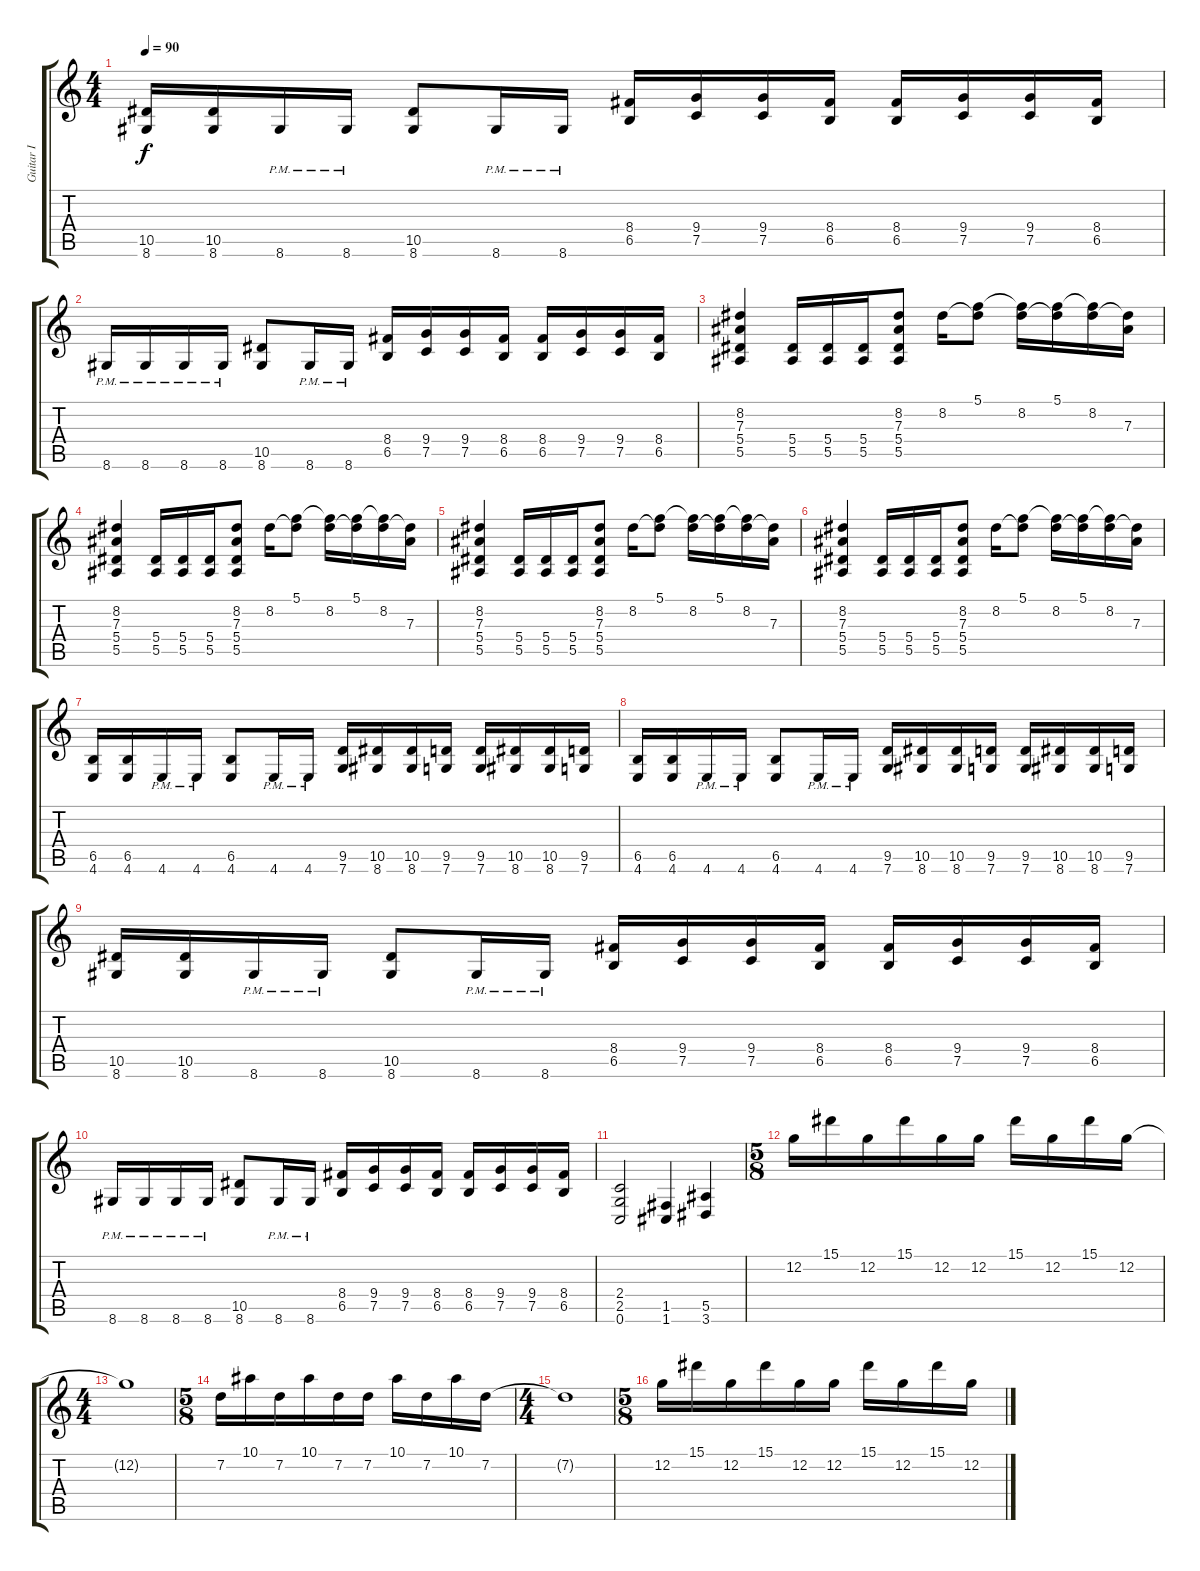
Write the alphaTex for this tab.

\track ("Guitar I" "Guitar I") {instrument distortionguitar}
\staff {score tabs}
\tuning (C4 G3 Eb3 Bb2 F2 C2) {hide}
\ts (4 4)
\tempo 90
\clef g2
\ks c
(10.5 8.6).16{dy f} (10.5 8.6).16 8.6{pm}.16 8.6{pm}.16 (10.5 8.6).8 8.6{pm}.16 8.6{pm}.16 (8.4 6.5).16 (9.4 7.5).16 (9.4 7.5).16 (8.4 6.5).16 (8.4 6.5).16 (9.4 7.5).16 (9.4 7.5).16 (8.4 6.5).16 |
8.6{pm}.16 8.6{pm}.16 8.6{pm}.16 8.6{pm}.16 (10.5 8.6).8 8.6{pm}.16 8.6{pm}.16 (8.4 6.5).16 (9.4 7.5).16 (9.4 7.5).16 (8.4 6.5).16 (8.4 6.5).16 (9.4 7.5).16 (9.4 7.5).16 (8.4 6.5).16 |
(8.2 7.3 5.4 5.5).4 (5.4 5.5).16 (5.4 5.5).16 (5.4 5.5).16 (8.2 7.3 5.4 5.5).8 8.2.16 (5.1 8.2{t}).8 (5.1{t} 8.2).16 (5.1 8.2{t}).16 (5.1{t} 8.2).16 (8.2{t} 7.3).16 |
(8.2 7.3 5.4 5.5).4 (5.4 5.5).16 (5.4 5.5).16 (5.4 5.5).16 (8.2 7.3 5.4 5.5).8 8.2.16 (5.1 8.2{t}).8 (5.1{t} 8.2).16 (5.1 8.2{t}).16 (5.1{t} 8.2).16 (8.2{t} 7.3).16 |
(8.2 7.3 5.4 5.5).4 (5.4 5.5).16 (5.4 5.5).16 (5.4 5.5).16 (8.2 7.3 5.4 5.5).8 8.2.16 (5.1 8.2{t}).8 (5.1{t} 8.2).16 (5.1 8.2{t}).16 (5.1{t} 8.2).16 (8.2{t} 7.3).16 |
(8.2 7.3 5.4 5.5).4 (5.4 5.5).16 (5.4 5.5).16 (5.4 5.5).16 (8.2 7.3 5.4 5.5).8 8.2.16 (5.1 8.2{t}).8 (5.1{t} 8.2).16 (5.1 8.2{t}).16 (5.1{t} 8.2).16 (8.2{t} 7.3).16 |
(6.5 4.6).16 (6.5 4.6).16 4.6{pm}.16 4.6{pm}.16 (6.5 4.6).8 4.6{pm}.16 4.6{pm}.16 (9.5 7.6).16 (10.5 8.6).16 (10.5 8.6).16 (9.5 7.6).16 (9.5 7.6).16 (10.5 8.6).16 (10.5 8.6).16 (9.5 7.6).16 |
(6.5 4.6).16 (6.5 4.6).16 4.6{pm}.16 4.6{pm}.16 (6.5 4.6).8 4.6{pm}.16 4.6{pm}.16 (9.5 7.6).16 (10.5 8.6).16 (10.5 8.6).16 (9.5 7.6).16 (9.5 7.6).16 (10.5 8.6).16 (10.5 8.6).16 (9.5 7.6).16 |
(10.5 8.6).16 (10.5 8.6).16 8.6{pm}.16 8.6{pm}.16 (10.5 8.6).8 8.6{pm}.16 8.6{pm}.16 (8.4 6.5).16 (9.4 7.5).16 (9.4 7.5).16 (8.4 6.5).16 (8.4 6.5).16 (9.4 7.5).16 (9.4 7.5).16 (8.4 6.5).16 |
8.6{pm}.16 8.6{pm}.16 8.6{pm}.16 8.6{pm}.16 (10.5 8.6).8 8.6{pm}.16 8.6{pm}.16 (8.4 6.5).16 (9.4 7.5).16 (9.4 7.5).16 (8.4 6.5).16 (8.4 6.5).16 (9.4 7.5).16 (9.4 7.5).16 (8.4 6.5).16 |
(2.4 2.5 0.6).2 (1.5 1.6).4 (5.5 3.6).4 |
\ts (5 8)
12.2.16 15.1.16 12.2.16 15.1.16 12.2.16 12.2.16 15.1.16 12.2.16 15.1.16 12.2.16 |
\ts (4 4)
12.2{t}.1 |
\ts (5 8)
7.2.16 10.1.16 7.2.16 10.1.16 7.2.16 7.2.16 10.1.16 7.2.16 10.1.16 7.2.16 |
\ts (4 4)
7.2{t}.1 |
\ts (5 8)
12.2.16 15.1.16 12.2.16 15.1.16 12.2.16 12.2.16 15.1.16 12.2.16 15.1.16 12.2.16
